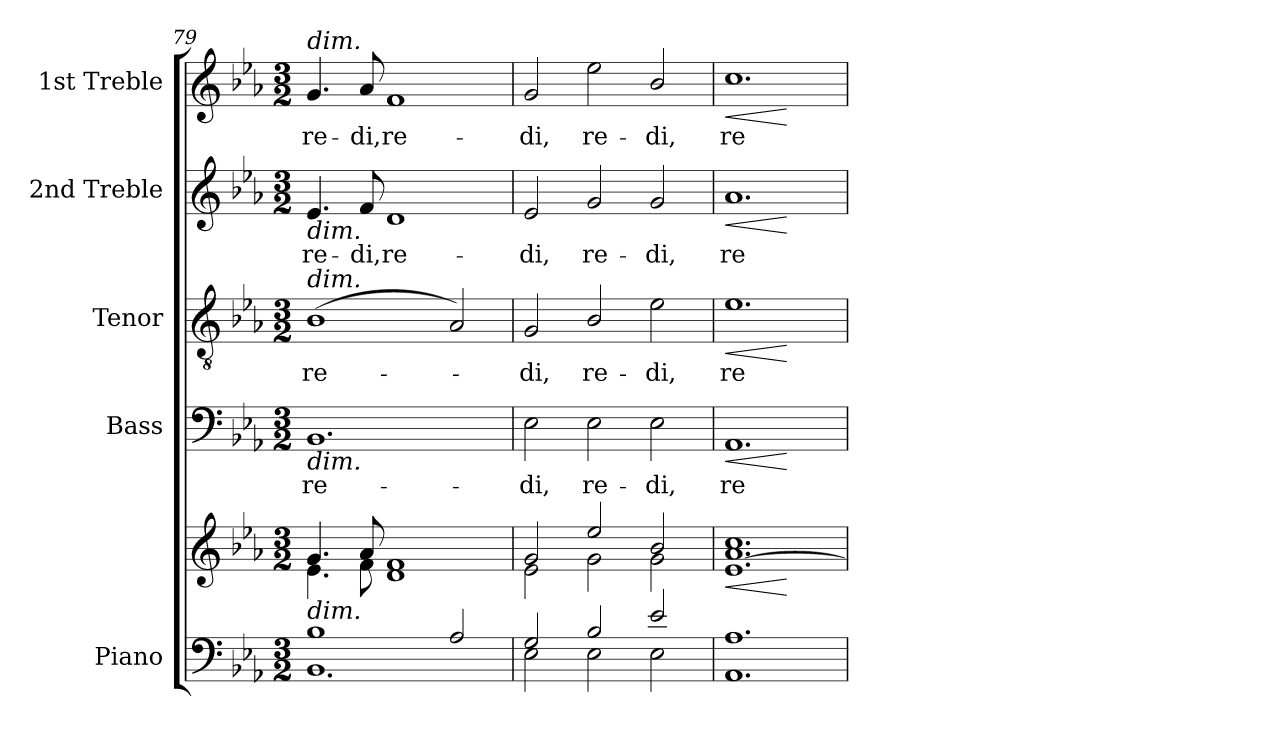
**kern	**kern	**dynam	**kern	**text	**dynam	**kern	**text	**dynam	**kern	**text	**dynam	**kern	**text	**dynam
*part5	*part5	*part5	*part4	*part4	*part4	*part3	*part3	*part3	*part2	*part2	*part2	*part1	*part1	*part1
*staff6	*staff5	*staff5/6	*staff4	*staff4	*staff4	*staff3	*staff3	*staff3	*staff2	*staff2	*staff2	*staff1	*staff1	*staff1
*I"Piano	*	*	*I"Bass	*	*	*I"Tenor	*	*	*I"2nd Treble	*	*	*I"1st Treble	*	*
*I'Pno.	*	*	*I'B.	*	*	*I'T.	*	*	*	*	*	*I'S.	*	*
*clefF4	*clefG2	*	*clefF4	*	*	*clefGv2	*	*	*clefG2	*	*	*clefG2	*	*
*	*	*	*	*	*	*ITrd7c12	*	*	*	*	*	*	*	*
*k[b-e-a-]	*k[b-e-a-]	*	*k[b-e-a-]	*	*	*k[b-e-a-]	*	*	*k[b-e-a-]	*	*	*k[b-e-a-]	*	*
*c:	*c:	*	*c:	*	*	*c:	*	*	*c:	*	*	*c:	*	*
*M3/2	*M3/2	*	*M3/2	*	*	*M3/2	*	*	*M3/2	*	*	*M3/2	*	*
=79	=79	=79	=79	=79	=79	=79	=79	=79	=79	=79	=79	=79	=79	=79
*^	*^	*	*	*	*	*	*	*	*	*	*	*	*	*
!	!	!	!	!	!	!LO:LY:b:color=#000000	!	!	!	!	!	!	!	!	!	!
!	!	!	!	!	!	!	!	!	!LO:LY:b:color=#000000	!	!	!	!	!	!	!
!	!	!	!	!	!	!	!	!	!	!	!	!LO:LY:b:color=#000000	!	!	!	!
!	!	!	!	!	!	!	!	!	!	!	!	!	!	!LO:TX:a:i:t=dim.	!	!
!	!	!	!	!	!	!	!	!	!	!	!LO:TX:b:i:t=dim.	!	!	!	!	!
!	!	!	!	!	!	!	!	!LO:TX:a:i:t=dim.	!	!	!	!	!	!	!	!
!	!	!	!	!	!LO:TX:b:i:t=dim.	!	!	!	!	!	!	!	!	!	!	!
!LO:TX:a:i:t=dim.	!	!	!	!	!	!	!	!	!	!	!	!	!	!	!	!
!	!	!	!	!	!	!	!	!	!	!	!	!	!	!	!LO:LY:b:color=#000000	!
1B-i	1.BB-i	4.gi/	4.e-i\	.	1.BB-i	re-	.	(1BB-i	re-	.	4.e-i/	re-	.	4.gi/	re-	.
!	!	!	!	!	!	!	!	!	!	!	!	!LO:LY:b:color=#000000	!	!	!	!
!	!	!	!	!	!	!	!	!	!	!	!	!	!	!	!LO:LY:b:color=#000000	!
.	.	8a-i/	8fi\	.	.	.	.	.	.	.	8fi/	-di,	.	8a-i/	-di,	.
!	!	!	!	!	!	!	!	!	!	!	!	!LO:LY:b:color=#000000	!	!	!	!
!	!	!	!	!	!	!	!	!	!	!	!	!	!	!	!LO:LY:b:color=#000000	!
.	.	1fi	1di	.	.	.	.	.	.	.	1di	re-	.	1fi	re-	.
2A-i/	.	.	.	.	.	.	.	2AA-i/)	.	.	.	.	.	.	.	.
=80	=80	=80	=80	=80	=80	=80	=80	=80	=80	=80	=80	=80	=80	=80	=80	=80
!	!	!	!	!	!	!LO:LY:b:color=#000000	!	!	!	!	!	!	!	!	!	!
!	!	!	!	!	!	!	!	!	!LO:LY:b:color=#000000	!	!	!	!	!	!	!
!	!	!	!	!	!	!	!	!	!	!	!	!LO:LY:b:color=#000000	!	!	!	!
!	!	!	!	!	!	!	!	!	!	!	!	!	!	!	!LO:LY:b:color=#000000	!
2Gi/	2E-i\	2gi/	2e-i\	.	2E-i\	-di,	.	2GGi/	-di,	.	2e-i/	-di,	.	2gi/	-di,	.
!	!	!	!	!	!	!LO:LY:b:color=#000000	!	!	!	!	!	!	!	!	!	!
!	!	!	!	!	!	!	!	!	!LO:LY:b:color=#000000	!	!	!	!	!	!	!
!	!	!	!	!	!	!	!	!	!	!	!	!LO:LY:b:color=#000000	!	!	!	!
!	!	!	!	!	!	!	!	!	!	!	!	!	!	!	!LO:LY:b:color=#000000	!
2B-i/	2E-i\	2ee-i/	2gi\	.	2E-i\	re-	.	2BB-i/	re-	.	2gi/	re-	.	2ee-i\	re-	.
!	!	!	!	!	!	!LO:LY:b:color=#000000	!	!	!	!	!	!	!	!	!	!
!	!	!	!	!	!	!	!	!	!LO:LY:b:color=#000000	!	!	!	!	!	!	!
!	!	!	!	!	!	!	!	!	!	!	!	!LO:LY:b:color=#000000	!	!	!	!
!	!	!	!	!	!	!	!	!	!	!	!	!	!	!	!LO:LY:b:color=#000000	!
2e-i/	2E-i\	2b-i/	2gi\	.	2E-i\	-di,	.	2E-i\	-di,	.	2gi/	-di,	.	2b-i/	-di,	.
=81	=81	=81	=81	=81	=81	=81	=81	=81	=81	=81	=81	=81	=81	=81	=81	=81
!	!	!	!	!LO:HP:b	!	!	!	!	!	!	!	!	!	!	!	!
!	!	!	!	!LO:HP:n=1:b	!	!	!	!	!	!	!	!	!	!	!	!
*v	*v	*	*^	*	*	*	*	*	*	*	*	*	*	*	*	*
*^	*	*	*	*	*	*	*	*	*	*	*	*	*	*	*	*
!	!	!	!	!	!	!	!LO:LY:b:color=#000000	!LO:HP:b	!	!	!	!	!	!	!	!	!
*v	*v	*	*	*	*	*	*	*	*	*	*	*	*	*	*	*	*
*^	*	*	*	*	*	*	*	*	*	*	*	*	*	*	*	*
!	!	!	!	!	!	!	!	!	!	!LO:LY:b:color=#000000	!LO:HP:b	!	!	!	!	!	!
*v	*v	*	*	*	*	*	*	*	*	*	*	*	*	*	*	*	*
*^	*	*	*	*	*	*	*	*	*	*	*	*	*	*	*	*
!	!	!	!	!	!	!	!	!	!	!	!	!	!LO:LY:b:color=#000000	!LO:HP:b	!	!	!
*v	*v	*	*	*	*	*	*	*	*	*	*	*	*	*	*	*	*
*^	*	*	*	*	*	*	*	*	*	*	*	*	*	*	*	*
!	!	!	!	!	!	!	!	!	!	!	!	!	!	!	!	!LO:LY:b:color=#000000	!LO:HP:b
*v	*v	*	*	*	*	*	*	*	*	*	*	*	*	*	*	*	*
1.AA-i 1.A-i	1.cci	1.a-i	[1.e-i	< >	1.AA-i	re-	<	1.E-i	re-	<	1.a-i	re-	<	1.cci	re-	<
*	*v	*v	*v	*	*	*	*	*	*	*	*	*	*	*	*	*
.	.	] [	.	.	[	.	.	[	.	.	[	.	.	[
=	=	=	=	=	=	=	=	=	=	=	=	=	=	=
*-	*-	*-	*-	*-	*-	*-	*-	*-	*-	*-	*-	*-	*-	*-
